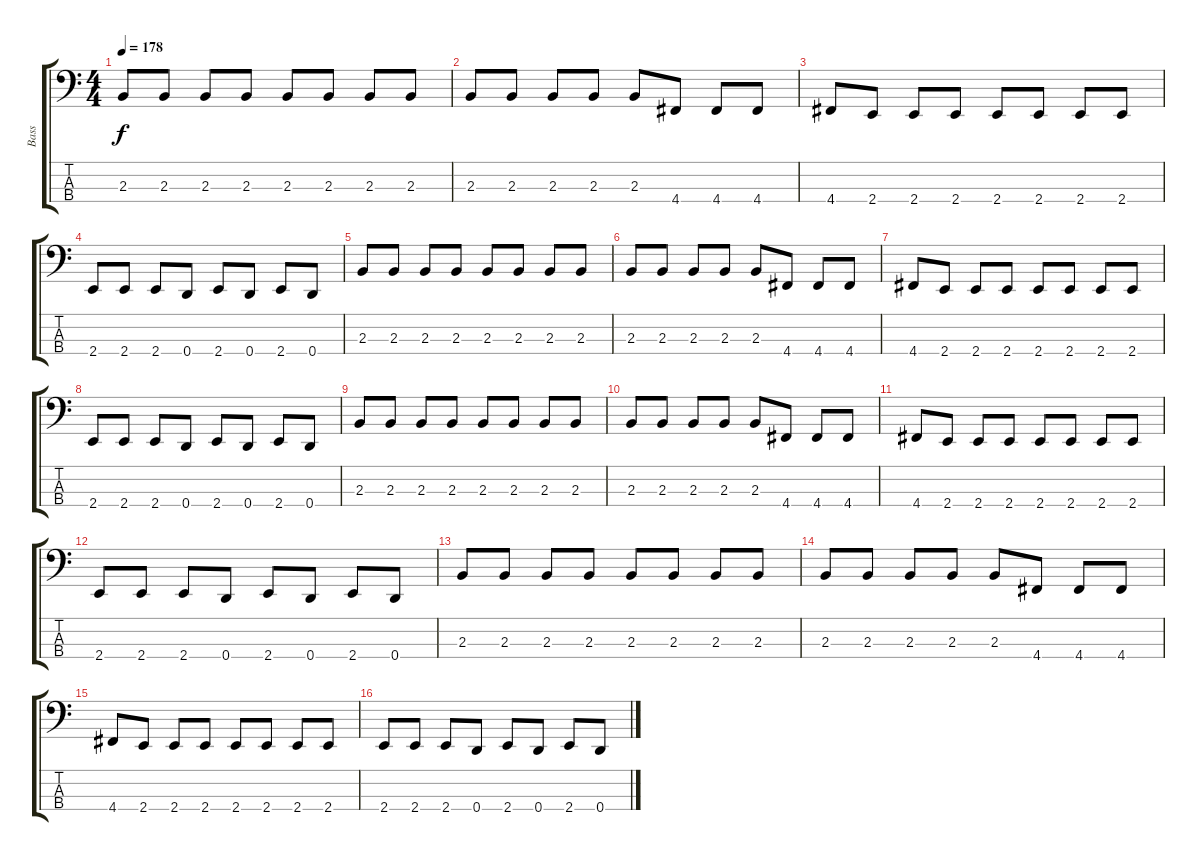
\track ("Bass" "Bass") {instrument electricbasspick}
\staff {score tabs}
\tuning (G2 D2 A1 D1) {hide}
\ts (4 4)
\tempo 178
\clef f4
\ks c
2.3.8{dy f} 2.3.8 2.3.8 2.3.8 2.3.8 2.3.8 2.3.8 2.3.8 |
2.3.8 2.3.8 2.3.8 2.3.8 2.3.8 4.4.8 4.4.8 4.4.8 |
4.4.8 2.4.8 2.4.8 2.4.8 2.4.8 2.4.8 2.4.8 2.4.8 |
2.4.8 2.4.8 2.4.8 0.4.8 2.4.8 0.4.8 2.4.8 0.4.8 |
2.3.8 2.3.8 2.3.8 2.3.8 2.3.8 2.3.8 2.3.8 2.3.8 |
2.3.8 2.3.8 2.3.8 2.3.8 2.3.8 4.4.8 4.4.8 4.4.8 |
4.4.8 2.4.8 2.4.8 2.4.8 2.4.8 2.4.8 2.4.8 2.4.8 |
2.4.8 2.4.8 2.4.8 0.4.8 2.4.8 0.4.8 2.4.8 0.4.8 |
2.3.8 2.3.8 2.3.8 2.3.8 2.3.8 2.3.8 2.3.8 2.3.8 |
2.3.8 2.3.8 2.3.8 2.3.8 2.3.8 4.4.8 4.4.8 4.4.8 |
4.4.8 2.4.8 2.4.8 2.4.8 2.4.8 2.4.8 2.4.8 2.4.8 |
2.4.8 2.4.8 2.4.8 0.4.8 2.4.8 0.4.8 2.4.8 0.4.8 |
2.3.8 2.3.8 2.3.8 2.3.8 2.3.8 2.3.8 2.3.8 2.3.8 |
2.3.8 2.3.8 2.3.8 2.3.8 2.3.8 4.4.8 4.4.8 4.4.8 |
4.4.8 2.4.8 2.4.8 2.4.8 2.4.8 2.4.8 2.4.8 2.4.8 |
2.4.8 2.4.8 2.4.8 0.4.8 2.4.8 0.4.8 2.4.8 0.4.8
